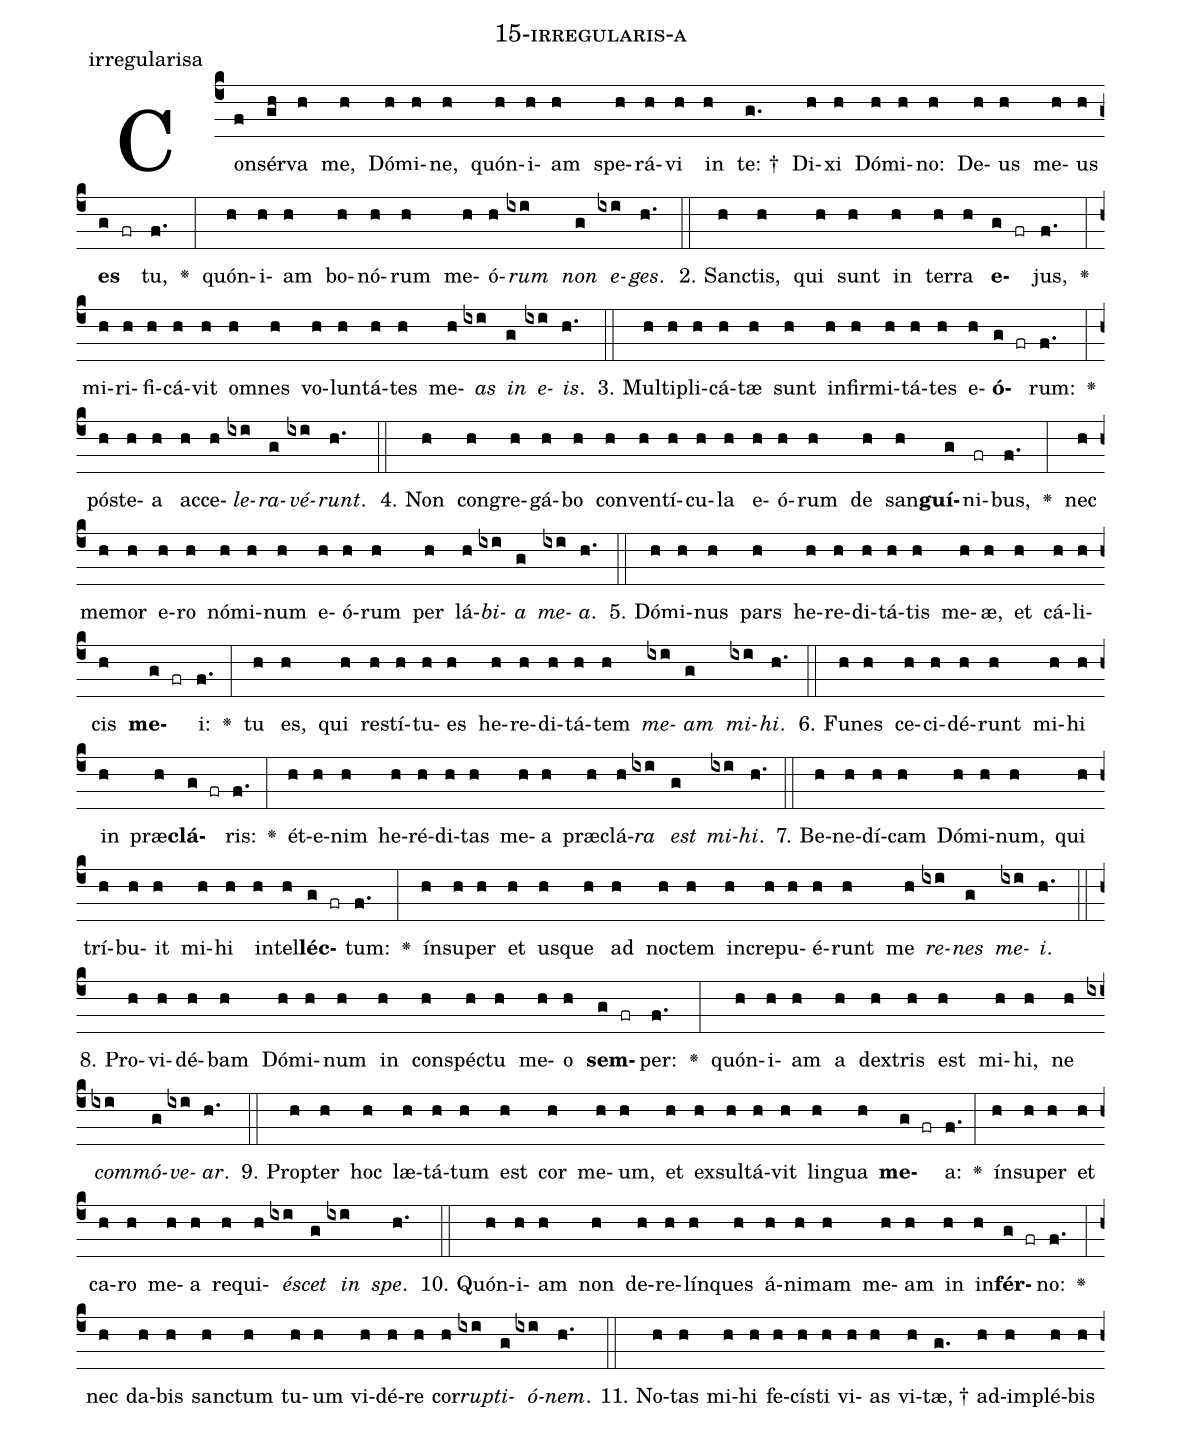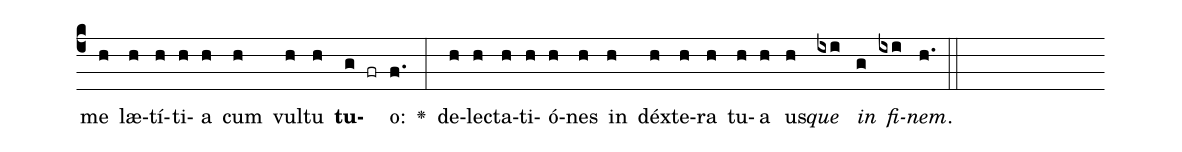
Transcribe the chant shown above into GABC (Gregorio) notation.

name: 15-irregularis-a;
annotation: irregularisa;
%%
(c4)Con(f)sér(gh)va(h) me,(h) Dó(h)mi(h)ne,(h) quón(h)i(h)am(h) spe(h)rá(h)vi(h) in(h) te: †(g.) Di(h)xi(h) Dó(h)mi(h)no:(h) De(h)us(h) me(h)us(h) <b>es</b>(g fr) tu,(f.) <v>\greheightstar</v>(:) quón(h)i(h)am(h) bo(h)nó(h)rum(h) me(h)ó(h)<i>rum</i>(ixi) <i>non</i>(g) <i>e</i>(ixi)<i>ges</i>.(h.) (::)
2. Sanc(h)tis,(h) qui(h) sunt(h) in(h) ter(h)ra(h) <b>e</b>(g fr)jus,(f.) <v>\greheightstar</v>(:) mi(h)ri(h)fi(h)cá(h)vit(h) om(h)nes(h) vo(h)lun(h)tá(h)tes(h) me(h)<i>as</i>(ixi) <i>in</i>(g) <i>e</i>(ixi)<i>is</i>.(h.) (::)
3. Mul(h)ti(h)pli(h)cá(h)tæ(h) sunt(h) in(h)fir(h)mi(h)tá(h)tes(h) e(h)<b>ó</b>(g fr)rum:(f.) <v>\greheightstar</v>(:) póst(h)e(h)a(h) ac(h)ce(h)<i>le</i>(ixi)<i>ra</i>(g)<i>vé</i>(ixi)<i>runt</i>.(h.) (::)
4. Non(h) con(h)gre(h)gá(h)bo(h) con(h)ven(h)tí(h)cu(h)la(h) e(h)ó(h)rum(h) de(h) san(h)<b>guí</b>(g)ni(fr)bus,(f.) <v>\greheightstar</v>(:) nec(h) me(h)mor(h) e(h)ro(h) nó(h)mi(h)num(h) e(h)ó(h)rum(h) per(h) lá(h)<i>bi</i>(ixi)<i>a</i>(g) <i>me</i>(ixi)<i>a</i>.(h.) (::)
5. Dó(h)mi(h)nus(h) pars(h) he(h)re(h)di(h)tá(h)tis(h) me(h)æ,(h) et(h) cá(h)li(h)cis(h) <b>me</b>(g fr)i:(f.) <v>\greheightstar</v>(:) tu(h) es,(h) qui(h) re(h)stí(h)tu(h)es(h) he(h)re(h)di(h)tá(h)tem(h) <i>me</i>(ixi)<i>am</i>(g) <i>mi</i>(ixi)<i>hi</i>.(h.) (::)
6. Fu(h)nes(h) ce(h)ci(h)dé(h)runt(h) mi(h)hi(h) in(h) præ(h)<b>clá</b>(g fr)ris:(f.) <v>\greheightstar</v>(:) ét(h)e(h)nim(h) he(h)ré(h)di(h)tas(h) me(h)a(h) præ(h)clá(h)<i>ra</i>(ixi) <i>est</i>(g) <i>mi</i>(ixi)<i>hi</i>.(h.) (::)
7. Be(h)ne(h)dí(h)cam(h) Dó(h)mi(h)num,(h) qui(h) trí(h)bu(h)it(h) mi(h)hi(h) in(h)tel(h)<b>léc</b>(g fr)tum:(f.) <v>\greheightstar</v>(:) ín(h)su(h)per(h) et(h) us(h)que(h) ad(h) noc(h)tem(h) in(h)cre(h)pu(h)é(h)runt(h) me(h) <i>re</i>(ixi)<i>nes</i>(g) <i>me</i>(ixi)<i>i</i>.(h.) (::)
8. Pro(h)vi(h)dé(h)bam(h) Dó(h)mi(h)num(h) in(h) con(h)spéc(h)tu(h) me(h)o(h) <b>sem</b>(g fr)per:(f.) <v>\greheightstar</v>(:) quón(h)i(h)am(h) a(h) dex(h)tris(h) est(h) mi(h)hi,(h) ne(h) <i>com</i>(ixi)<i>mó</i>(g)<i>ve</i>(ixi)<i>ar</i>.(h.) (::)
9. Prop(h)ter(h) hoc(h) læ(h)tá(h)tum(h) est(h) cor(h) me(h)um,(h) et(h) ex(h)sul(h)tá(h)vit(h) lin(h)gua(h) <b>me</b>(g fr)a:(f.) <v>\greheightstar</v>(:) ín(h)su(h)per(h) et(h) ca(h)ro(h) me(h)a(h) re(h)qui(h)<i>é</i>(ixi)<i>scet</i>(g) <i>in</i>(ixi) <i>spe</i>.(h.) (::)
10. Quón(h)i(h)am(h) non(h) de(h)re(h)lín(h)ques(h) á(h)ni(h)mam(h) me(h)am(h) in(h) in(h)<b>fér</b>(g fr)no:(f.) <v>\greheightstar</v>(:) nec(h) da(h)bis(h) sanc(h)tum(h) tu(h)um(h) vi(h)dé(h)re(h) cor(h)<i>rup</i>(ixi)<i>ti</i>(g)<i>ó</i>(ixi)<i>nem</i>.(h.) (::)
11. No(h)tas(h) mi(h)hi(h) fe(h)cís(h)ti(h) vi(h)as(h) vi(h)tæ, †(g.) ad(h)im(h)plé(h)bis(h) me(h) læ(h)tí(h)ti(h)a(h) cum(h) vul(h)tu(h) <b>tu</b>(g fr)o:(f.) <v>\greheightstar</v>(:) de(h)lec(h)ta(h)ti(h)ó(h)nes(h) in(h) déx(h)te(h)ra(h) tu(h)a(h) us(h)<i>que</i>(ixi) <i>in</i>(g) <i>fi</i>(ixi)<i>nem</i>.(h.) (::)
